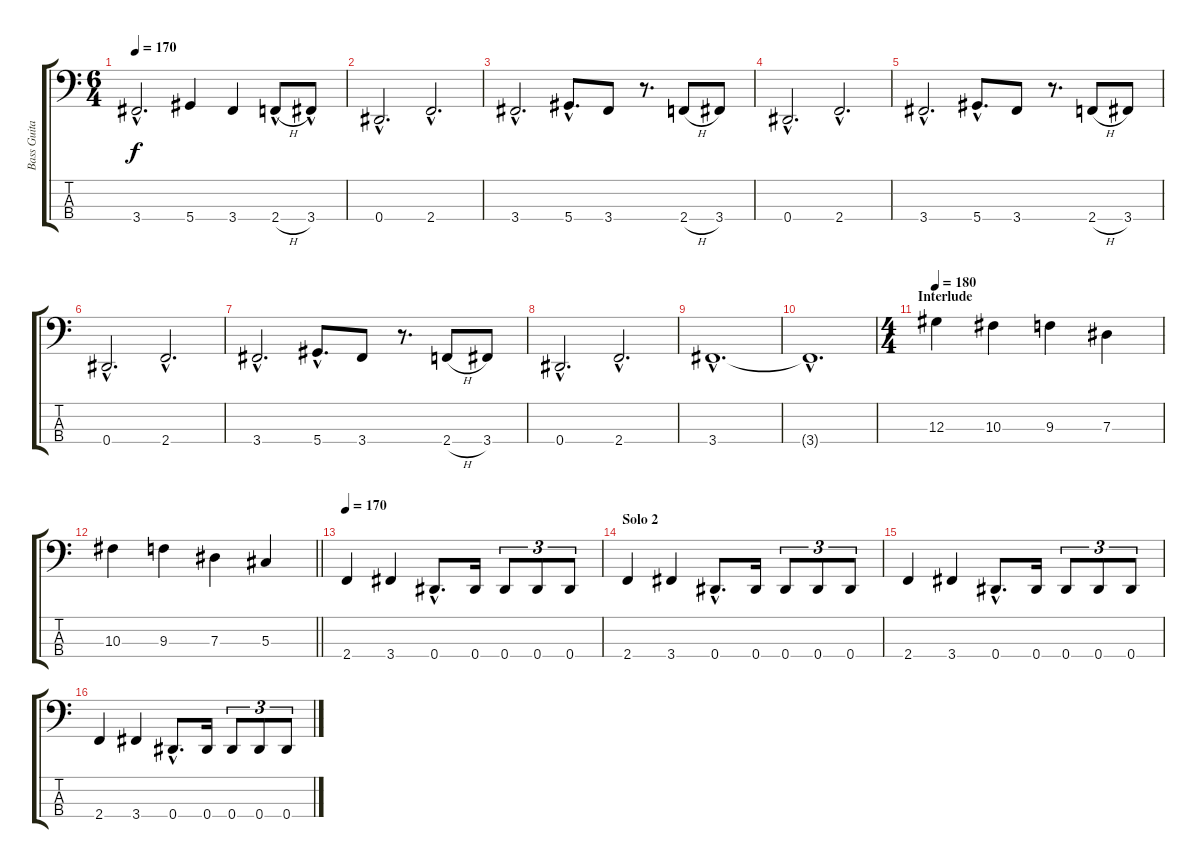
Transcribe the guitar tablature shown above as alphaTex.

\track ("Bass Guitar" "Bass Guita") {instrument electricbasspick}
\staff {score tabs}
\tuning (Gb2 Db2 Ab1 Eb1) {hide}
\ts (6 4)
\tempo 170
\clef f4
\ks c
3.4{hac}.2{d dy f} 5.4.4 3.4.4 2.4{h hac}.8 3.4{hac}.8 |
0.4{hac}.2{d} 2.4{hac}.2{d} |
3.4{hac}.2{d} 5.4{hac}.8{d} 3.4.8 r.8{d} 2.4{h}.8 3.4.8 |
0.4{hac}.2{d} 2.4{hac}.2{d} |
3.4{hac}.2{d} 5.4{hac}.8{d} 3.4.8 r.8{d} 2.4{h}.8 3.4.8 |
0.4{hac}.2{d} 2.4{hac}.2{d} |
3.4{hac}.2{d} 5.4{hac}.8{d} 3.4.8 r.8{d} 2.4{h}.8 3.4.8 |
0.4{hac}.2{d} 2.4{hac}.2{d} |
3.4{hac}.1{d} |
3.4{hac t}.1{d} |
\ts (4 4)
\section ("" "Interlude")
\tempo 180
12.3.4 10.3.4 9.3.4 7.3.4 |
\barLineRight lightlight
10.3.4 9.3.4 7.3.4 5.3.4 |
\tempo 170
2.4.4 3.4.4 0.4{hac}.8{d} 0.4.16 0.4.8{tu (3 2)} 0.4.8{tu (3 2)} 0.4.8{tu (3 2)} |
\section ("" "Solo 2")
2.4.4 3.4.4 0.4{hac}.8{d} 0.4.16 0.4.8{tu (3 2)} 0.4.8{tu (3 2)} 0.4.8{tu (3 2)} |
2.4.4 3.4.4 0.4{hac}.8{d} 0.4.16 0.4.8{tu (3 2)} 0.4.8{tu (3 2)} 0.4.8{tu (3 2)} |
2.4.4 3.4.4 0.4{hac}.8{d} 0.4.16 0.4.8{tu (3 2)} 0.4.8{tu (3 2)} 0.4.8{tu (3 2)}
